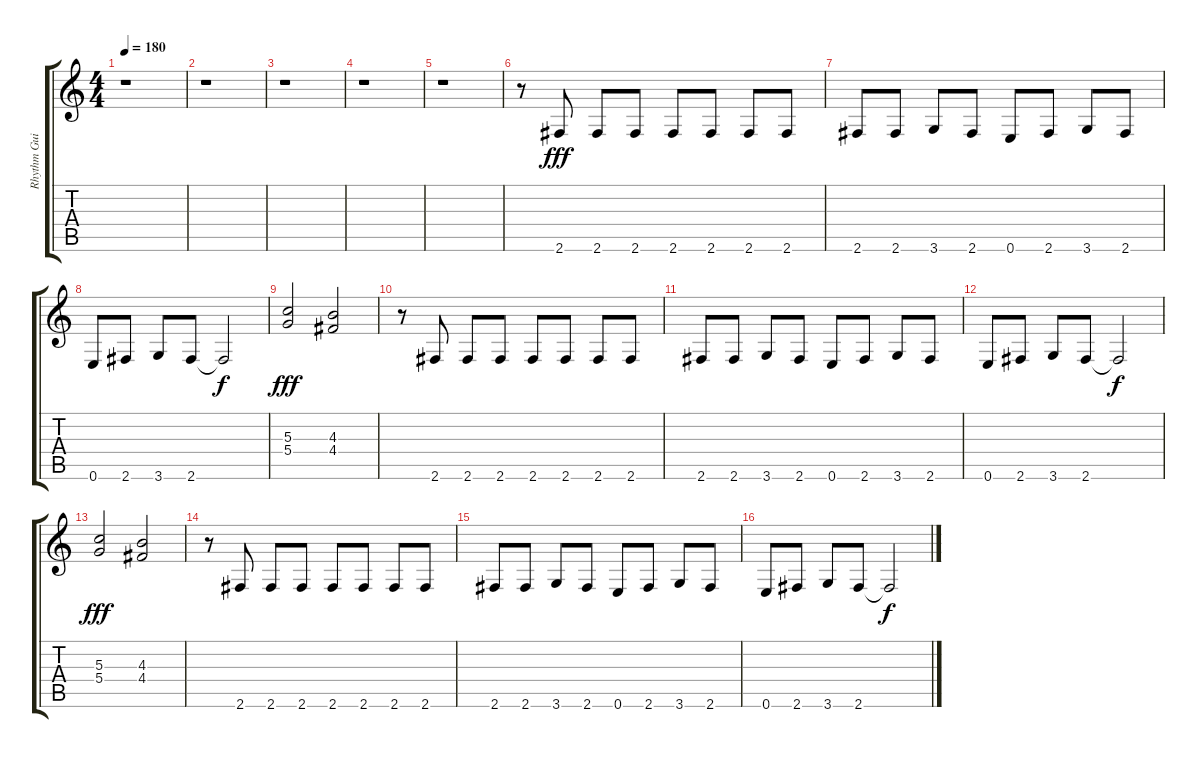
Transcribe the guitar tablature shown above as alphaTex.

\track ("Rhythm Guitar" "Rhythm Gui") {instrument overdrivenguitar}
\staff {score tabs}
\tuning (E4 B3 G3 D3 A2 E2) {hide}
\ts (4 4)
\tempo 180
\clef g2
\ks c
r.1{dy fff instrument overdrivenguitar} |
r.1 |
r.1 |
r.1 |
r.1 |
r.8 2.6.8 2.6.8 2.6.8 2.6.8 2.6.8 2.6.8 2.6.8 |
2.6.8 2.6.8 3.6.8 2.6.8 0.6.8 2.6.8 3.6.8 2.6.8 |
0.6.8 2.6.8 3.6.8 2.6.8 2.6{t}.2{dy f} |
(5.3 5.4).2{dy fff} (4.3 4.4).2 |
r.8 2.6.8 2.6.8 2.6.8 2.6.8 2.6.8 2.6.8 2.6.8 |
2.6.8 2.6.8 3.6.8 2.6.8 0.6.8 2.6.8 3.6.8 2.6.8 |
0.6.8 2.6.8 3.6.8 2.6.8 2.6{t}.2{dy f} |
(5.3 5.4).2{dy fff} (4.3 4.4).2 |
r.8 2.6.8 2.6.8 2.6.8 2.6.8 2.6.8 2.6.8 2.6.8 |
2.6.8 2.6.8 3.6.8 2.6.8 0.6.8 2.6.8 3.6.8 2.6.8 |
0.6.8 2.6.8 3.6.8 2.6.8 2.6{t}.2{dy f}
